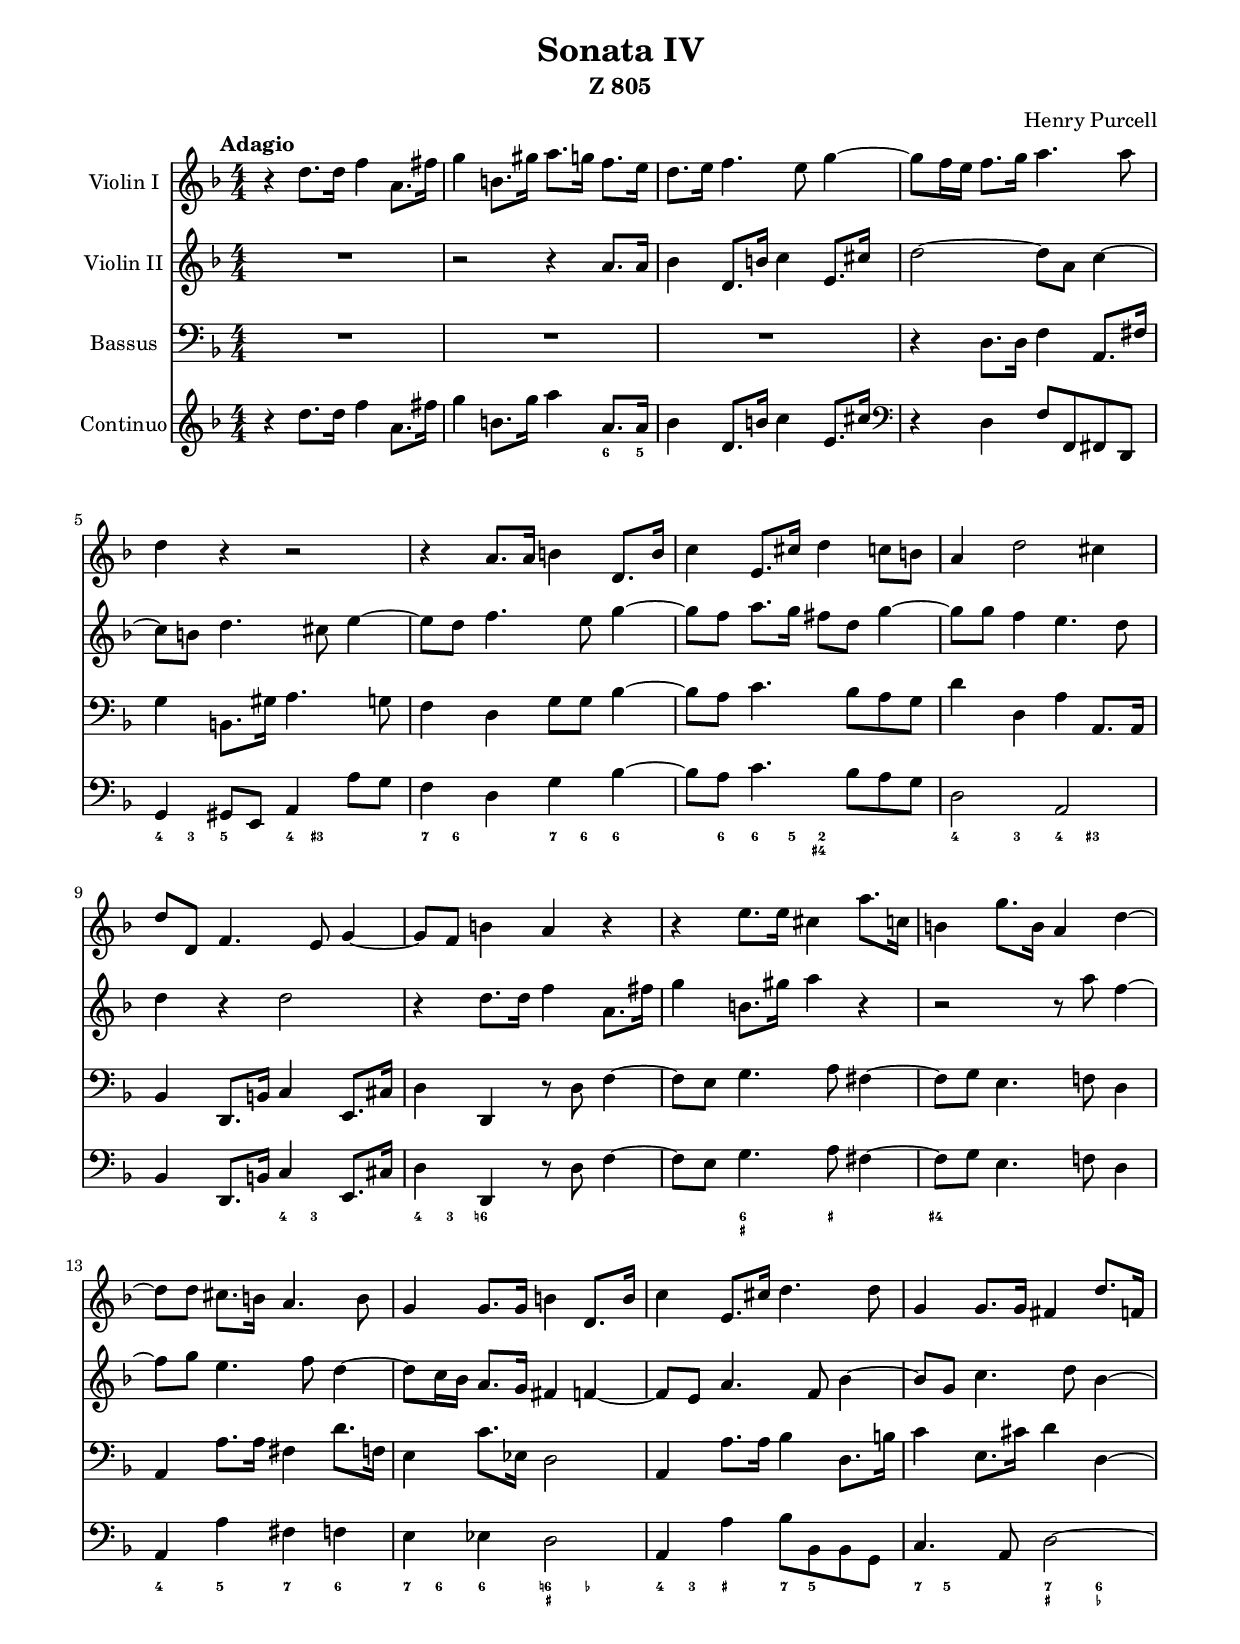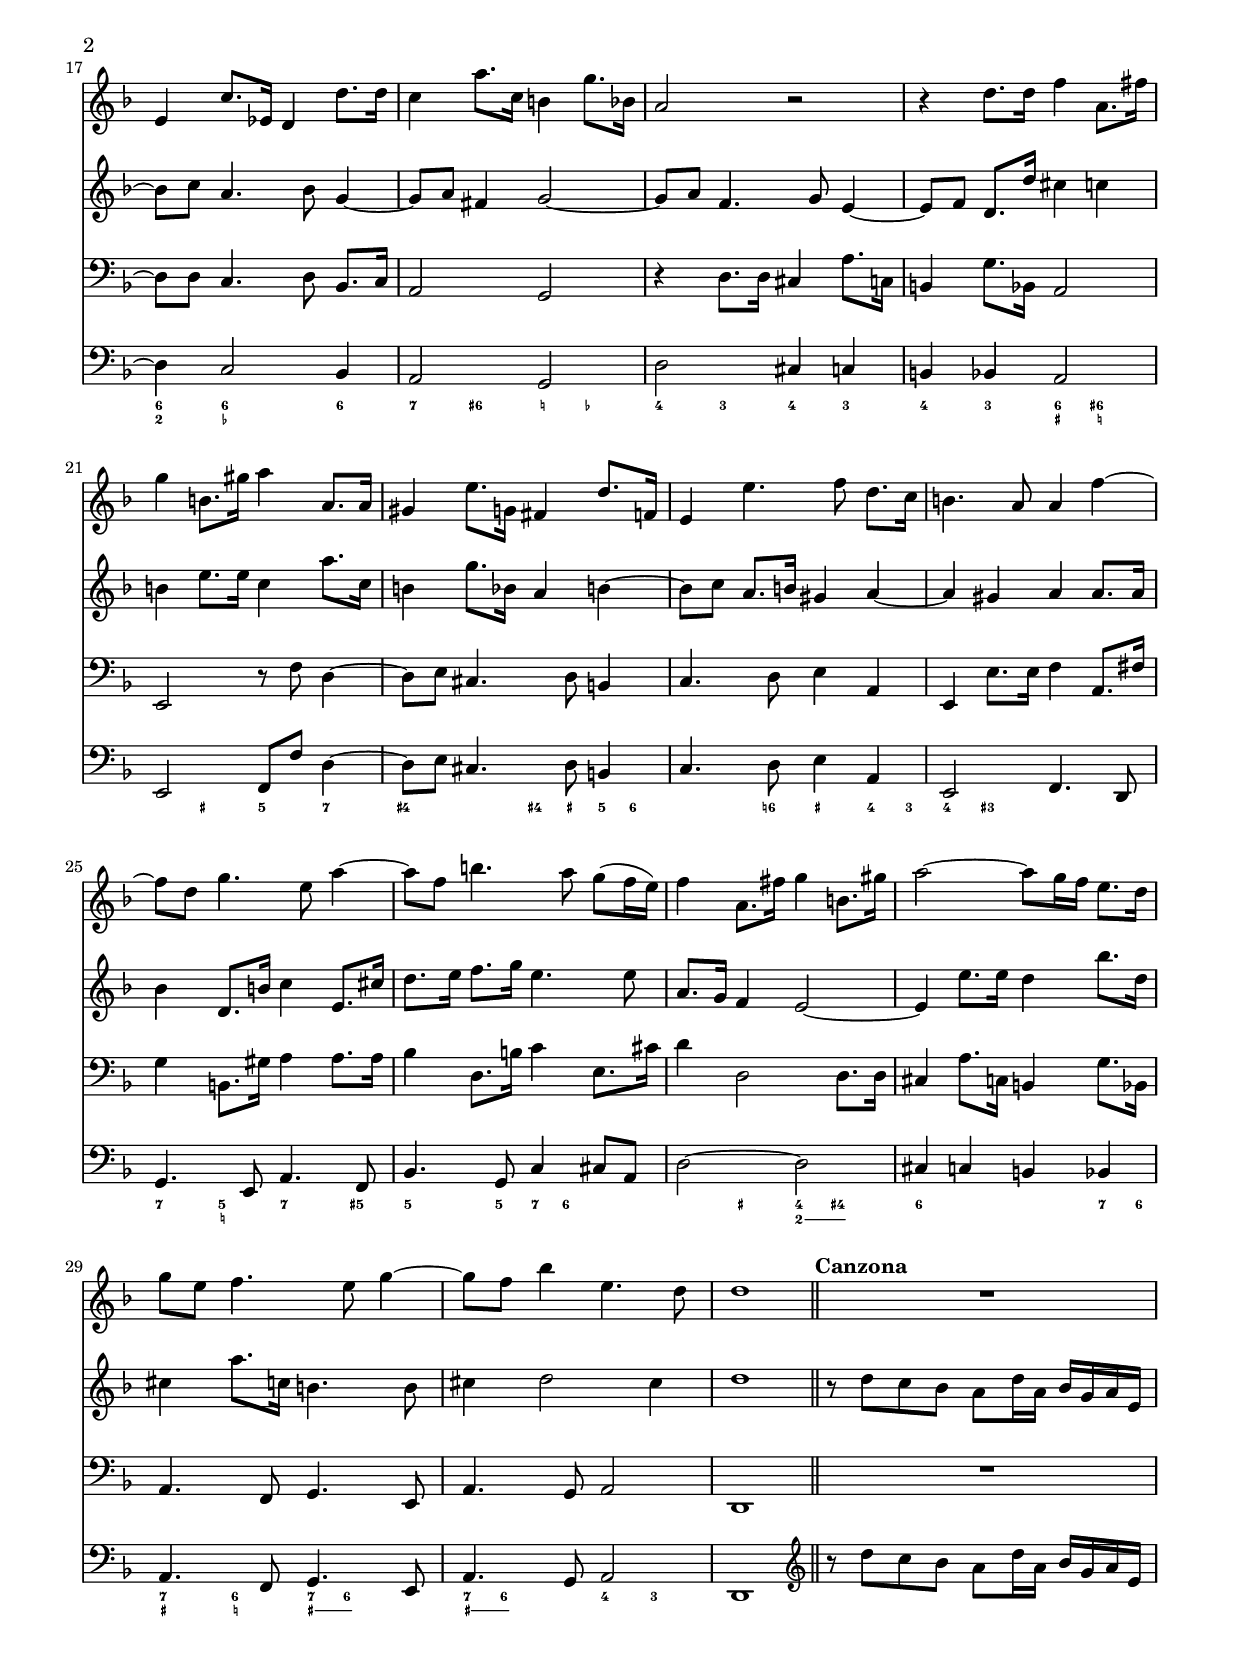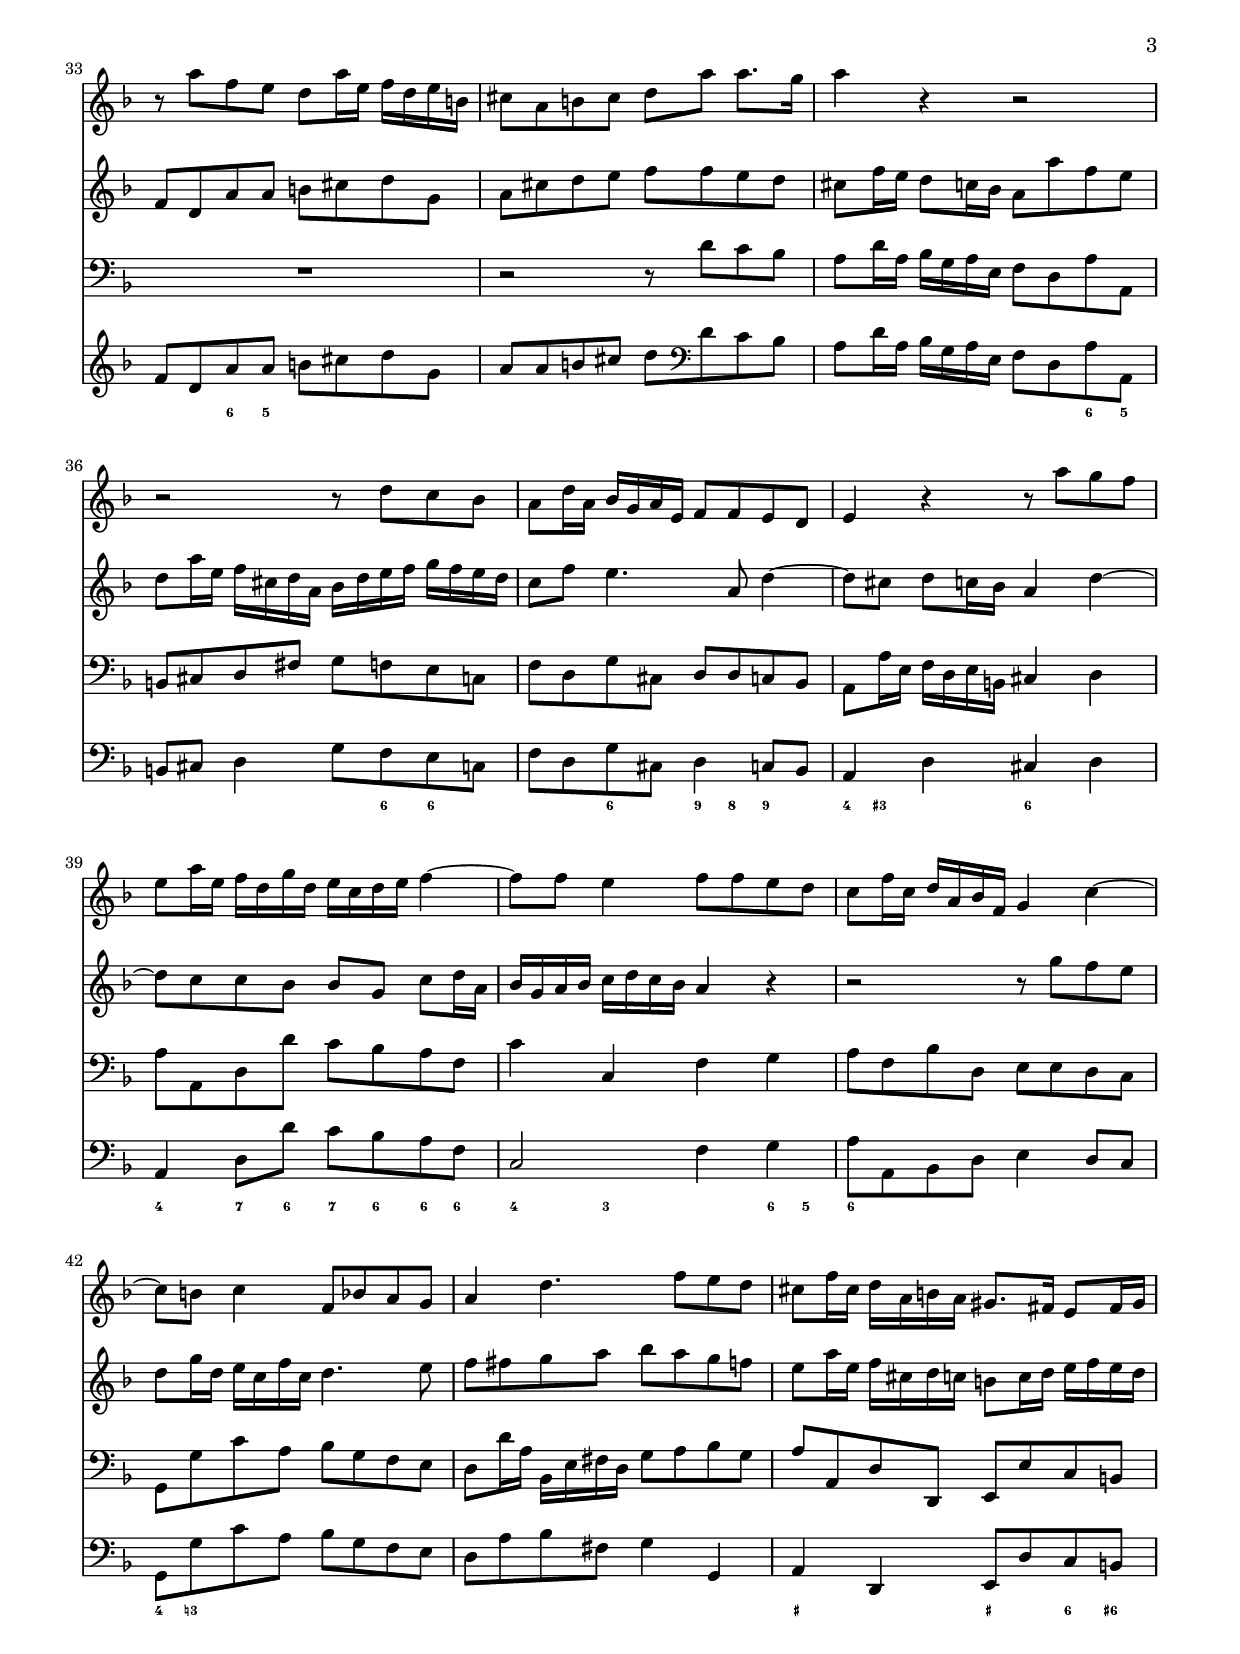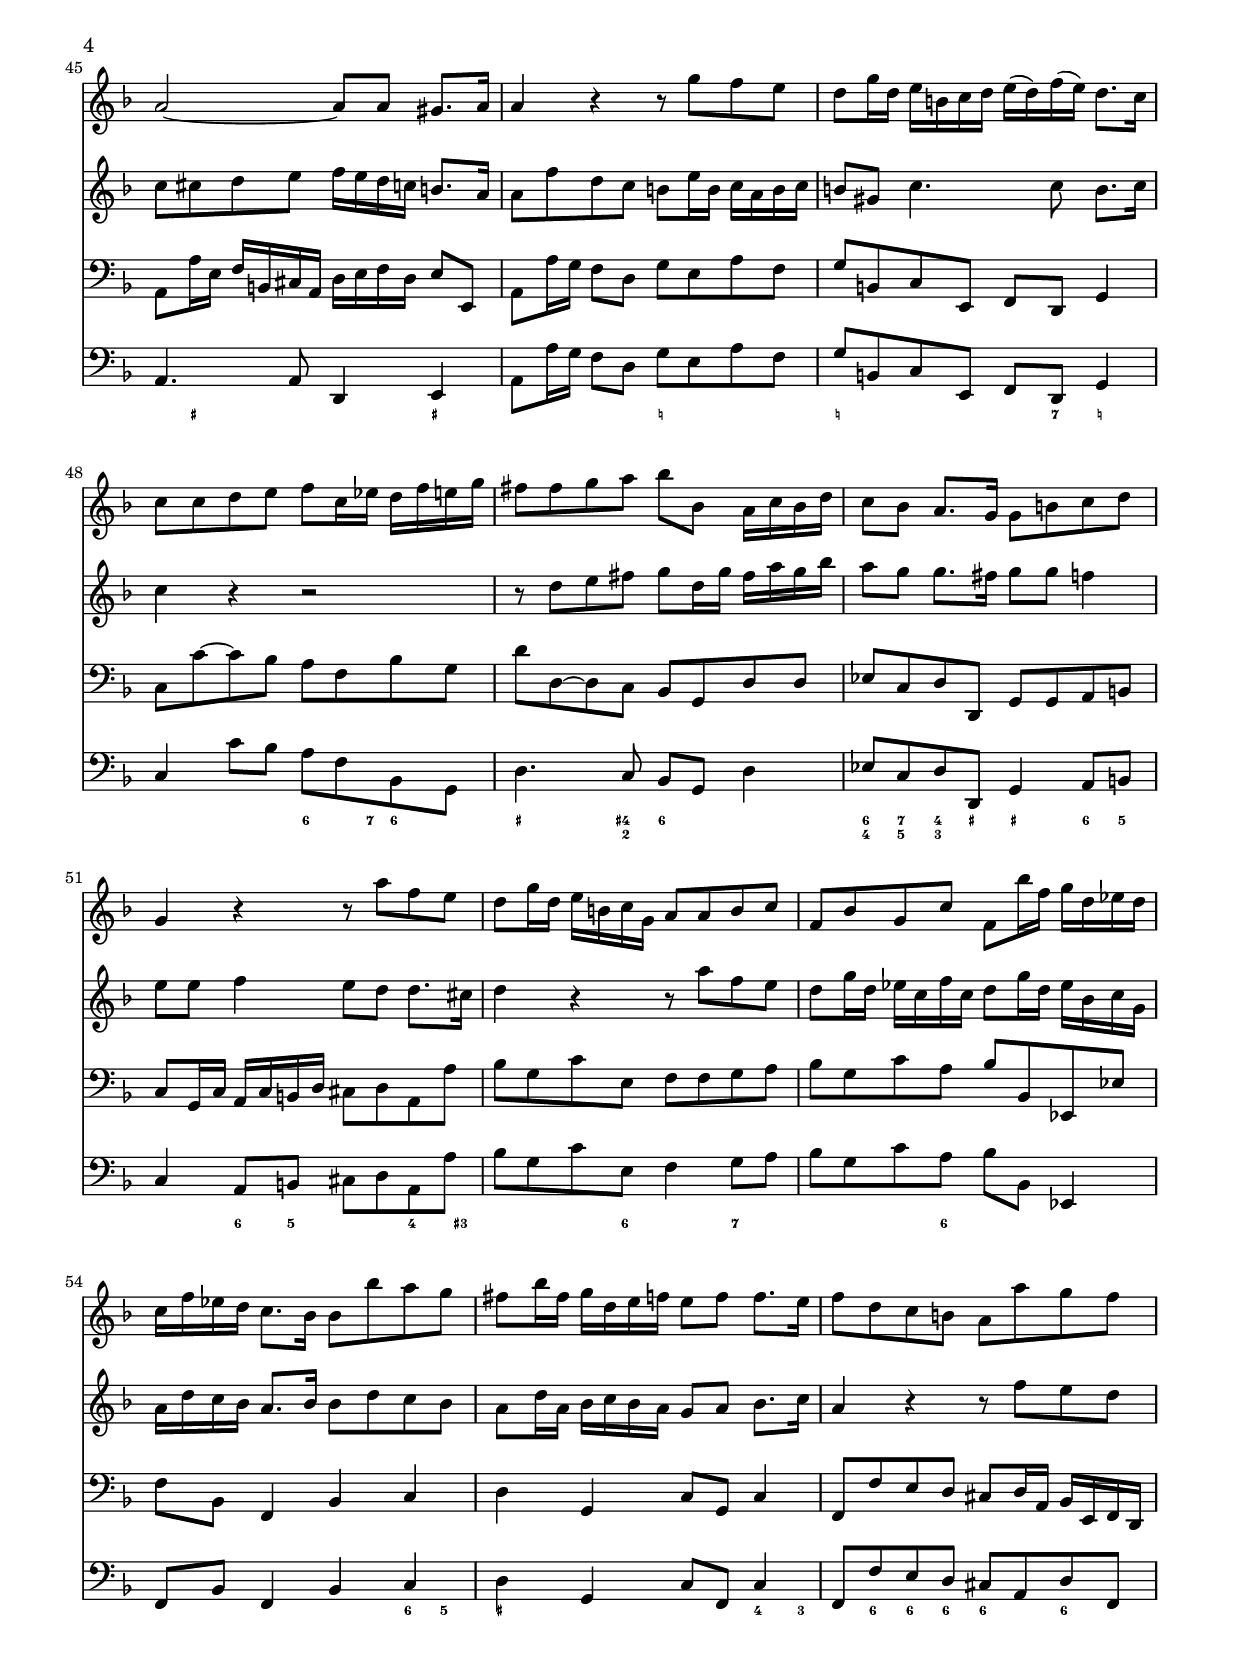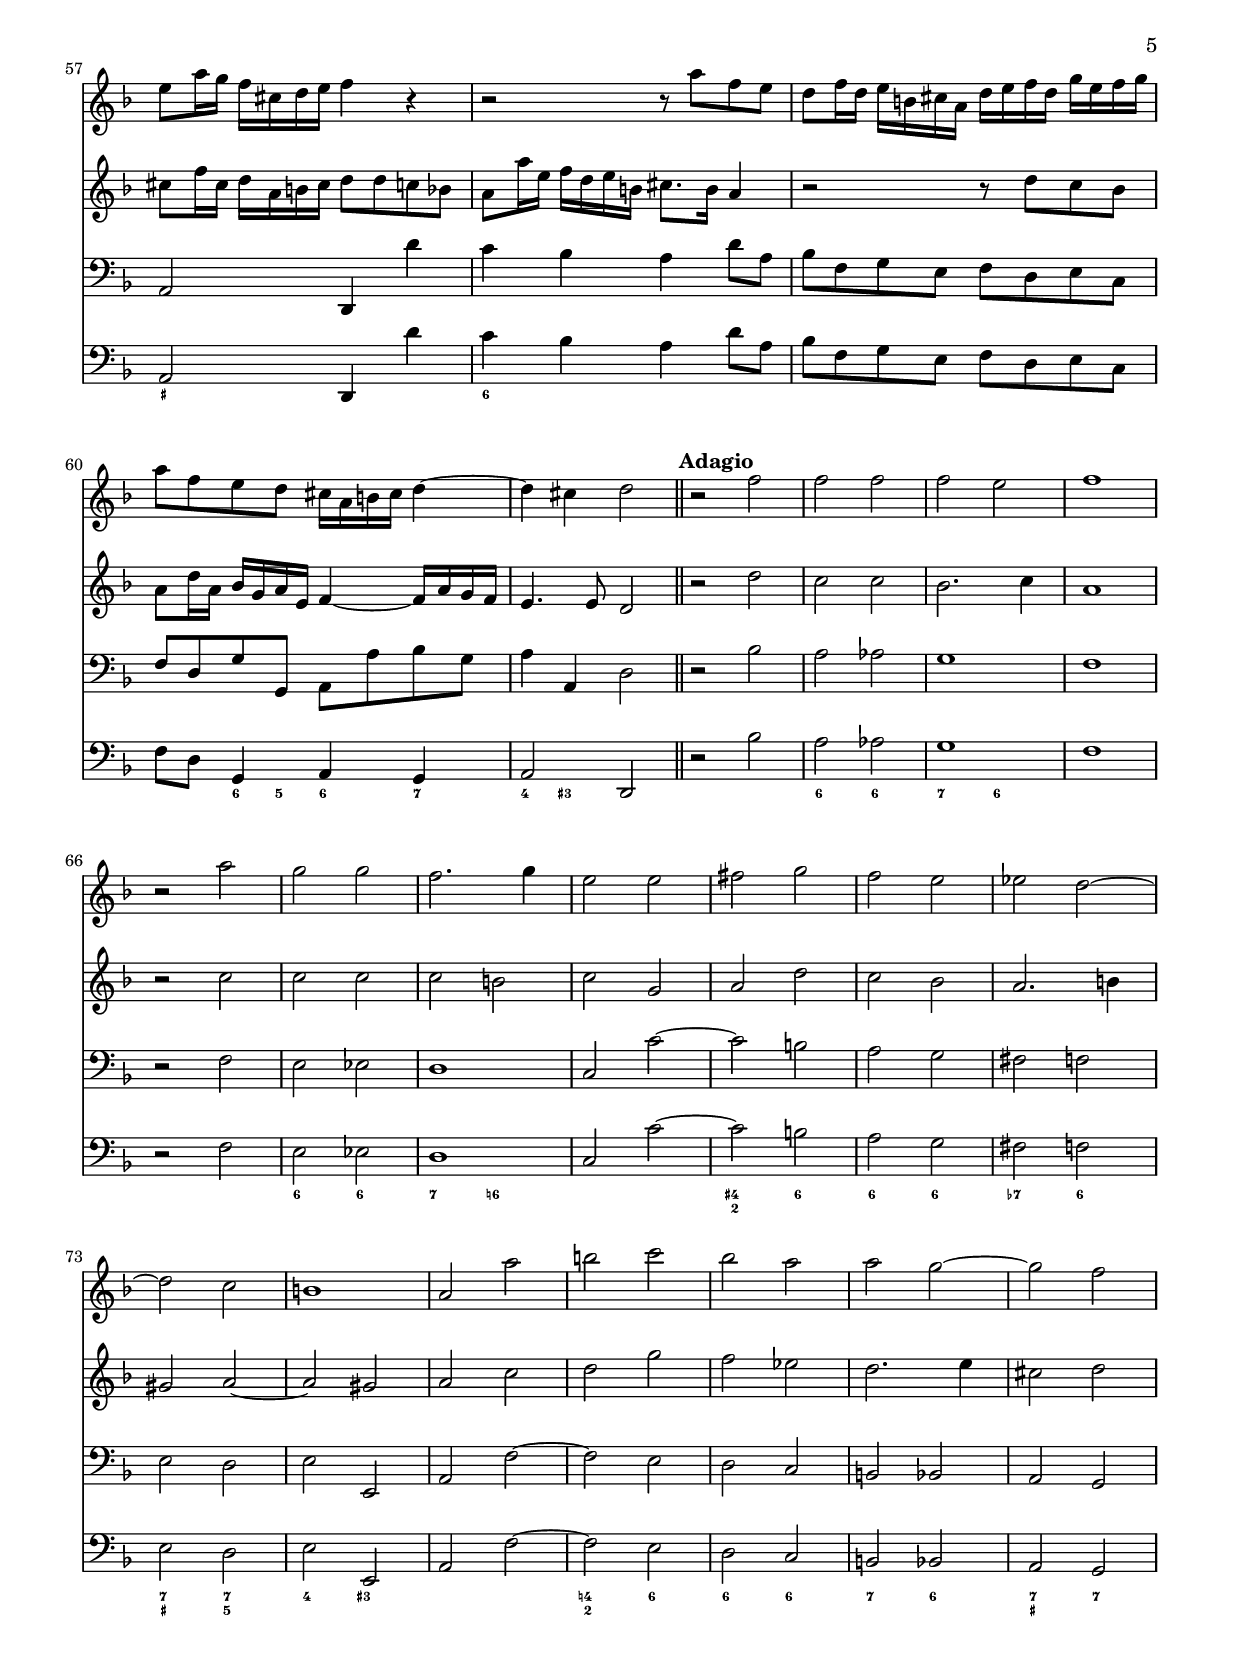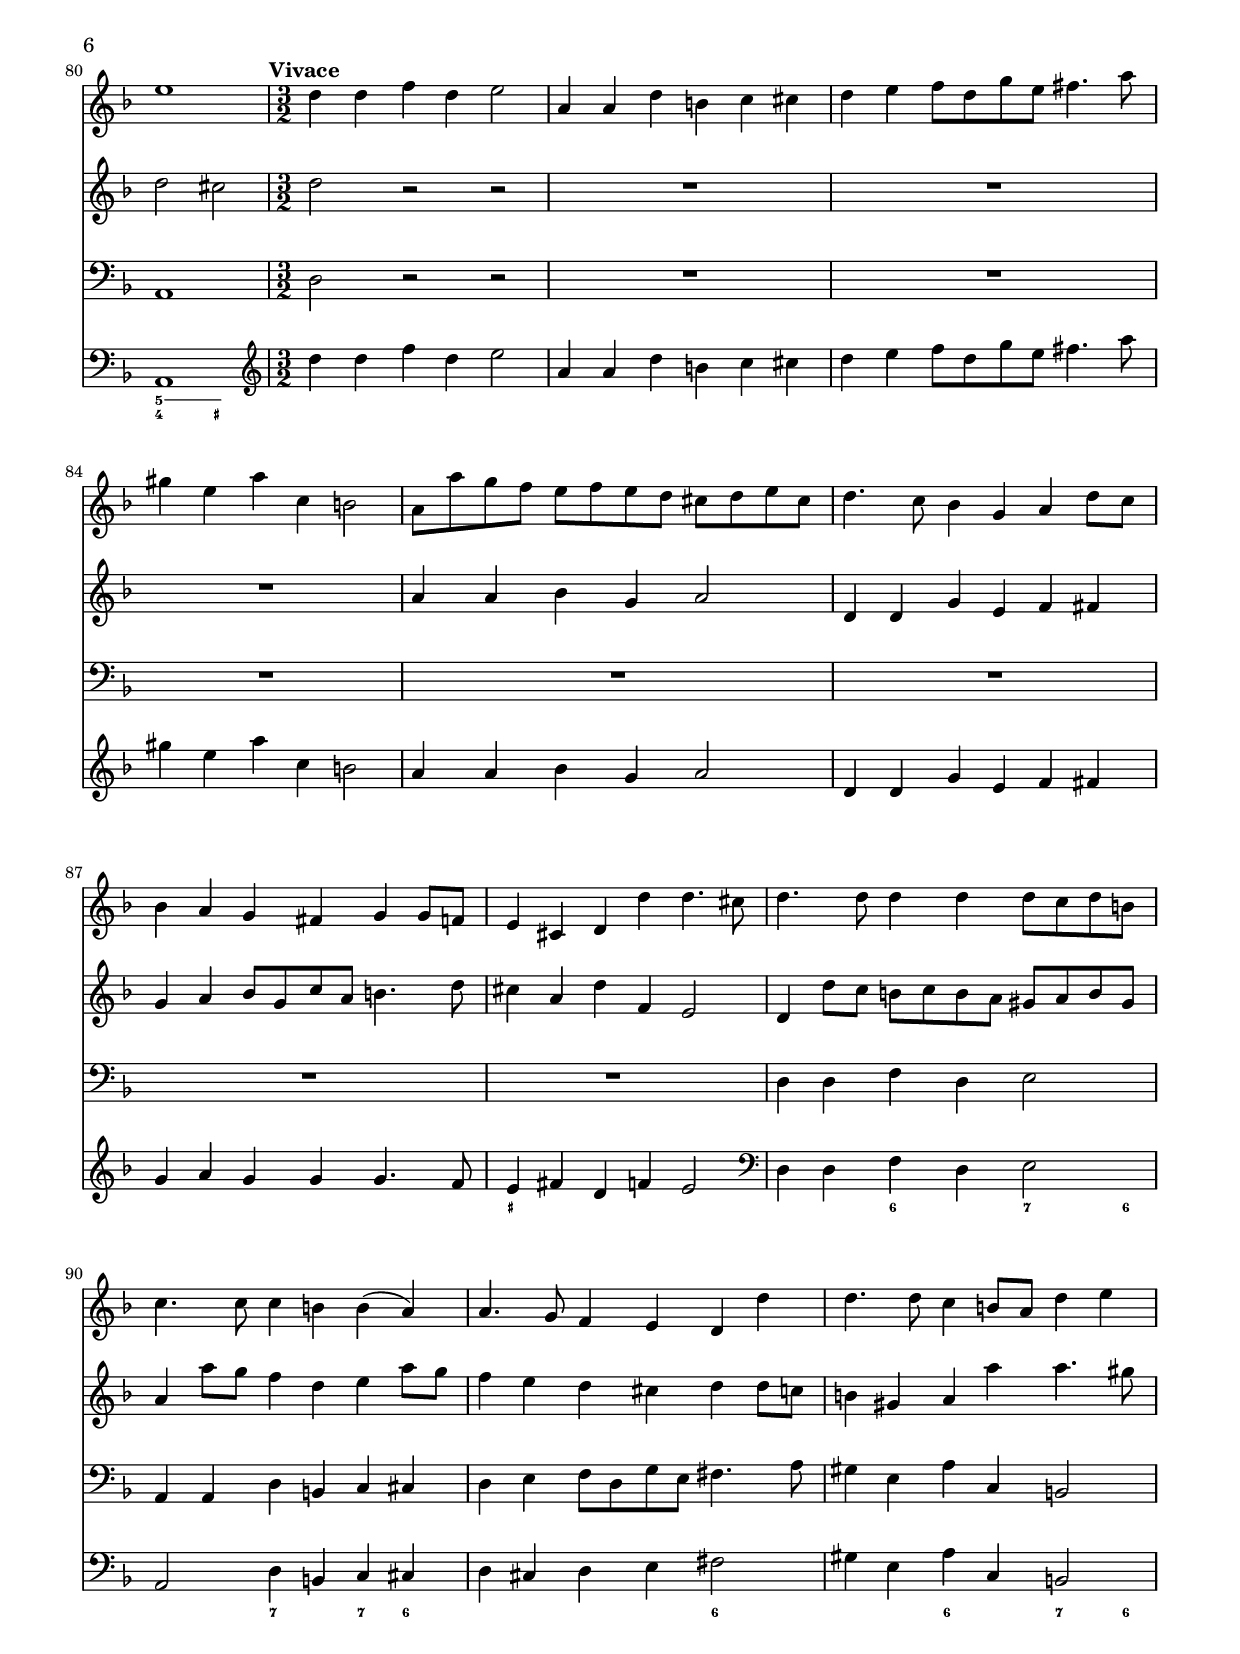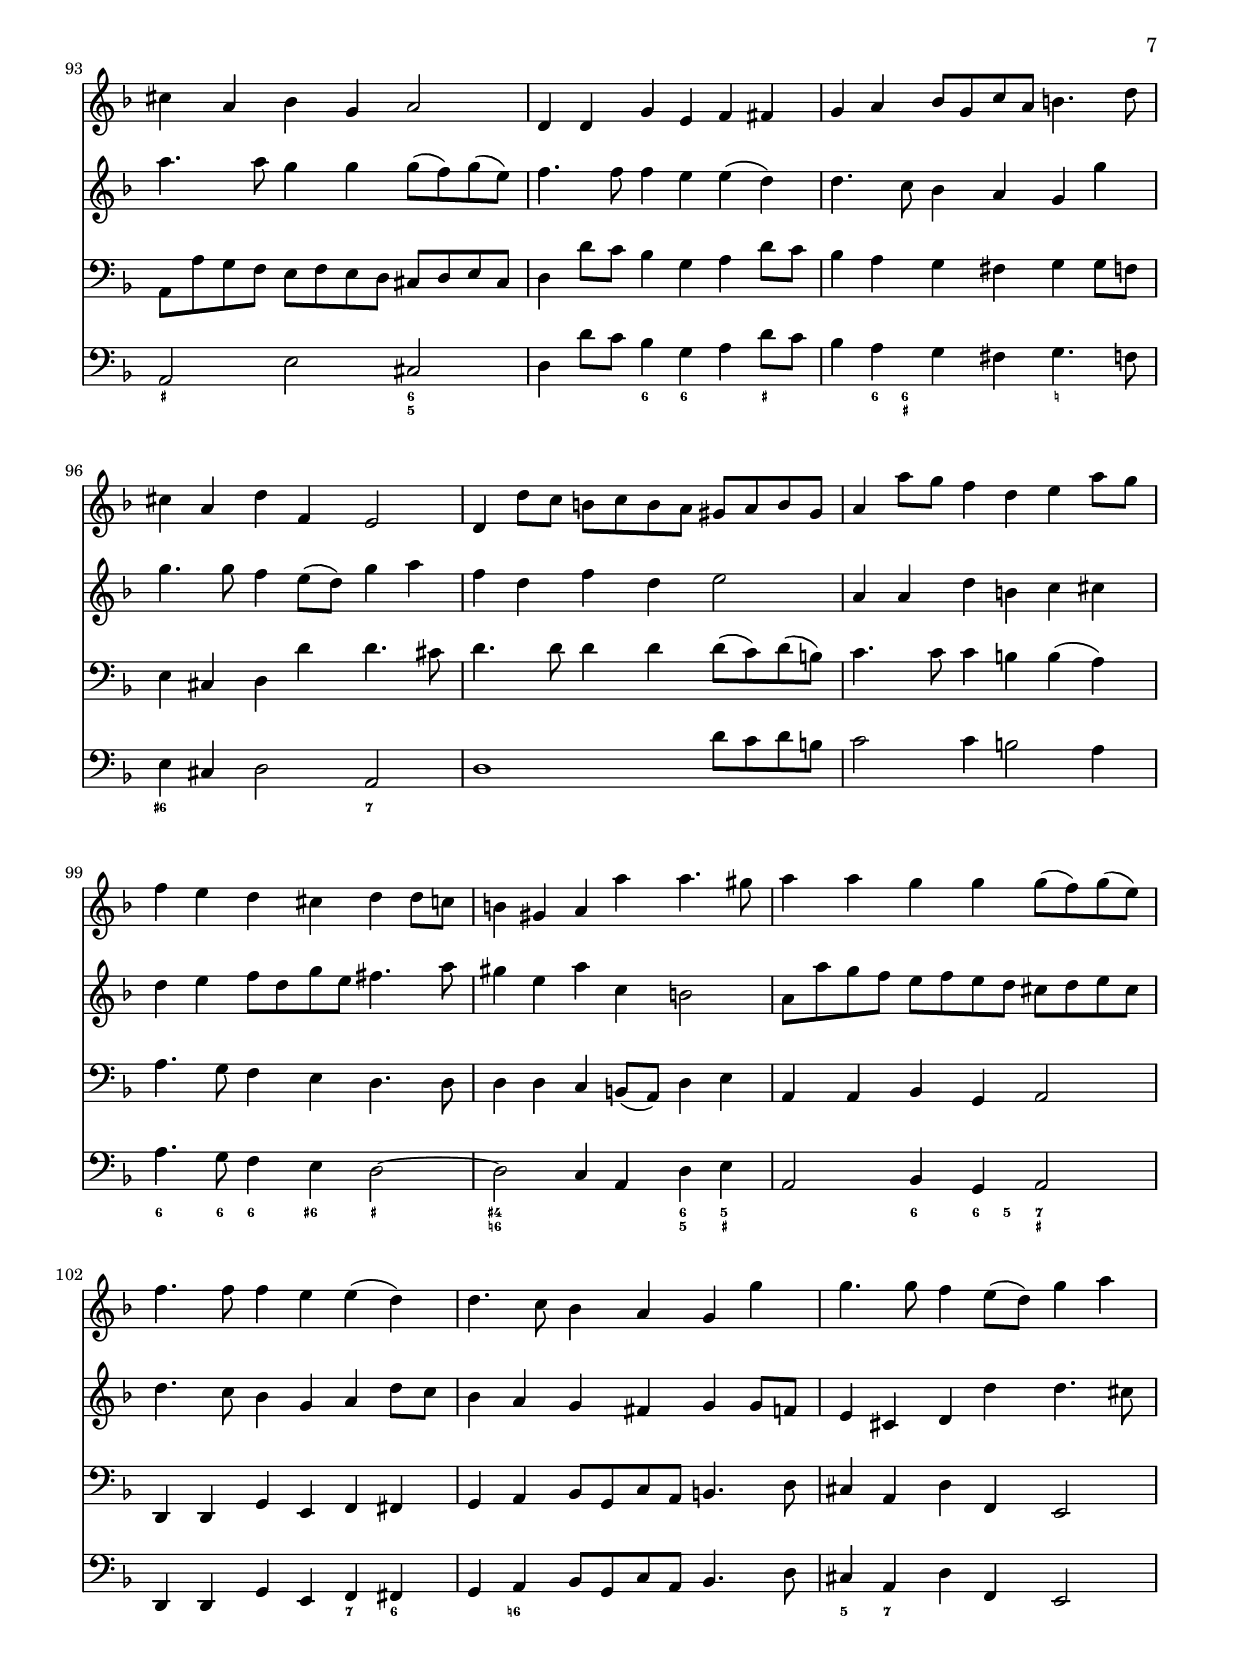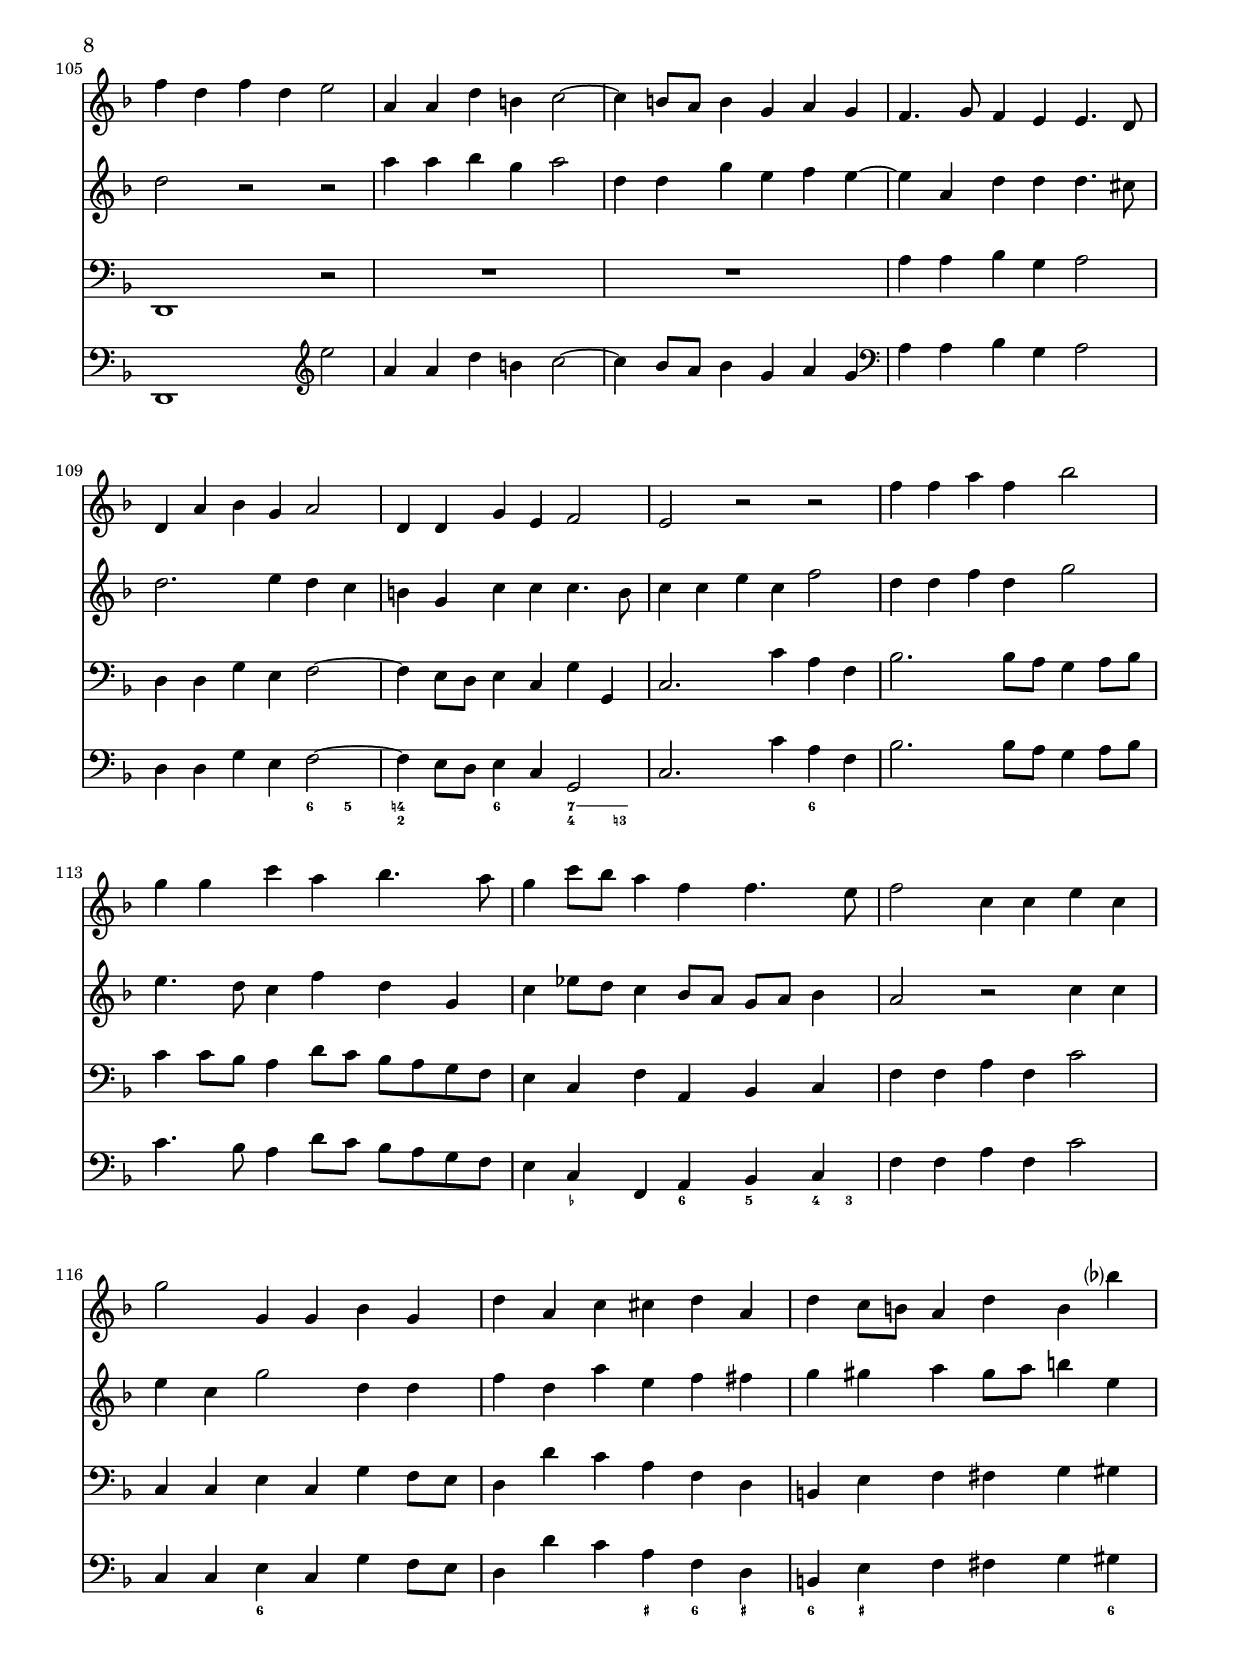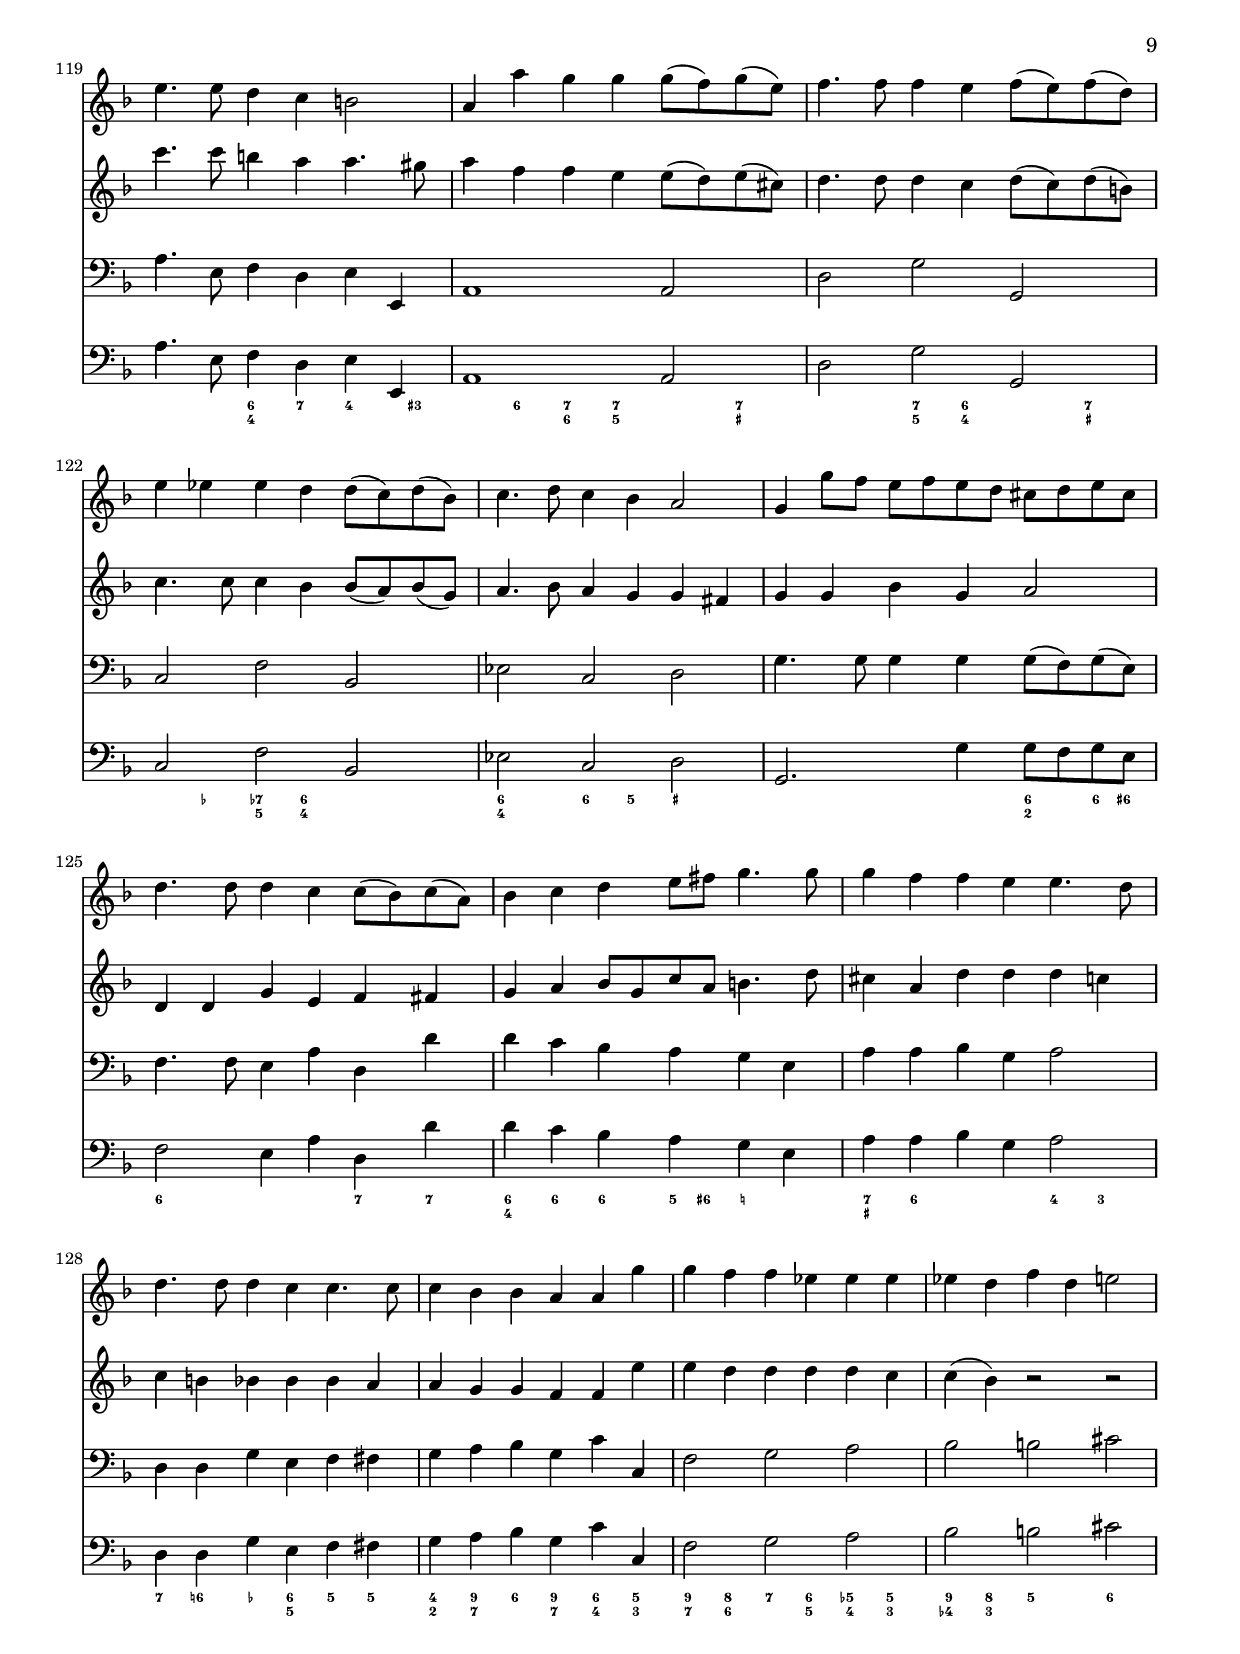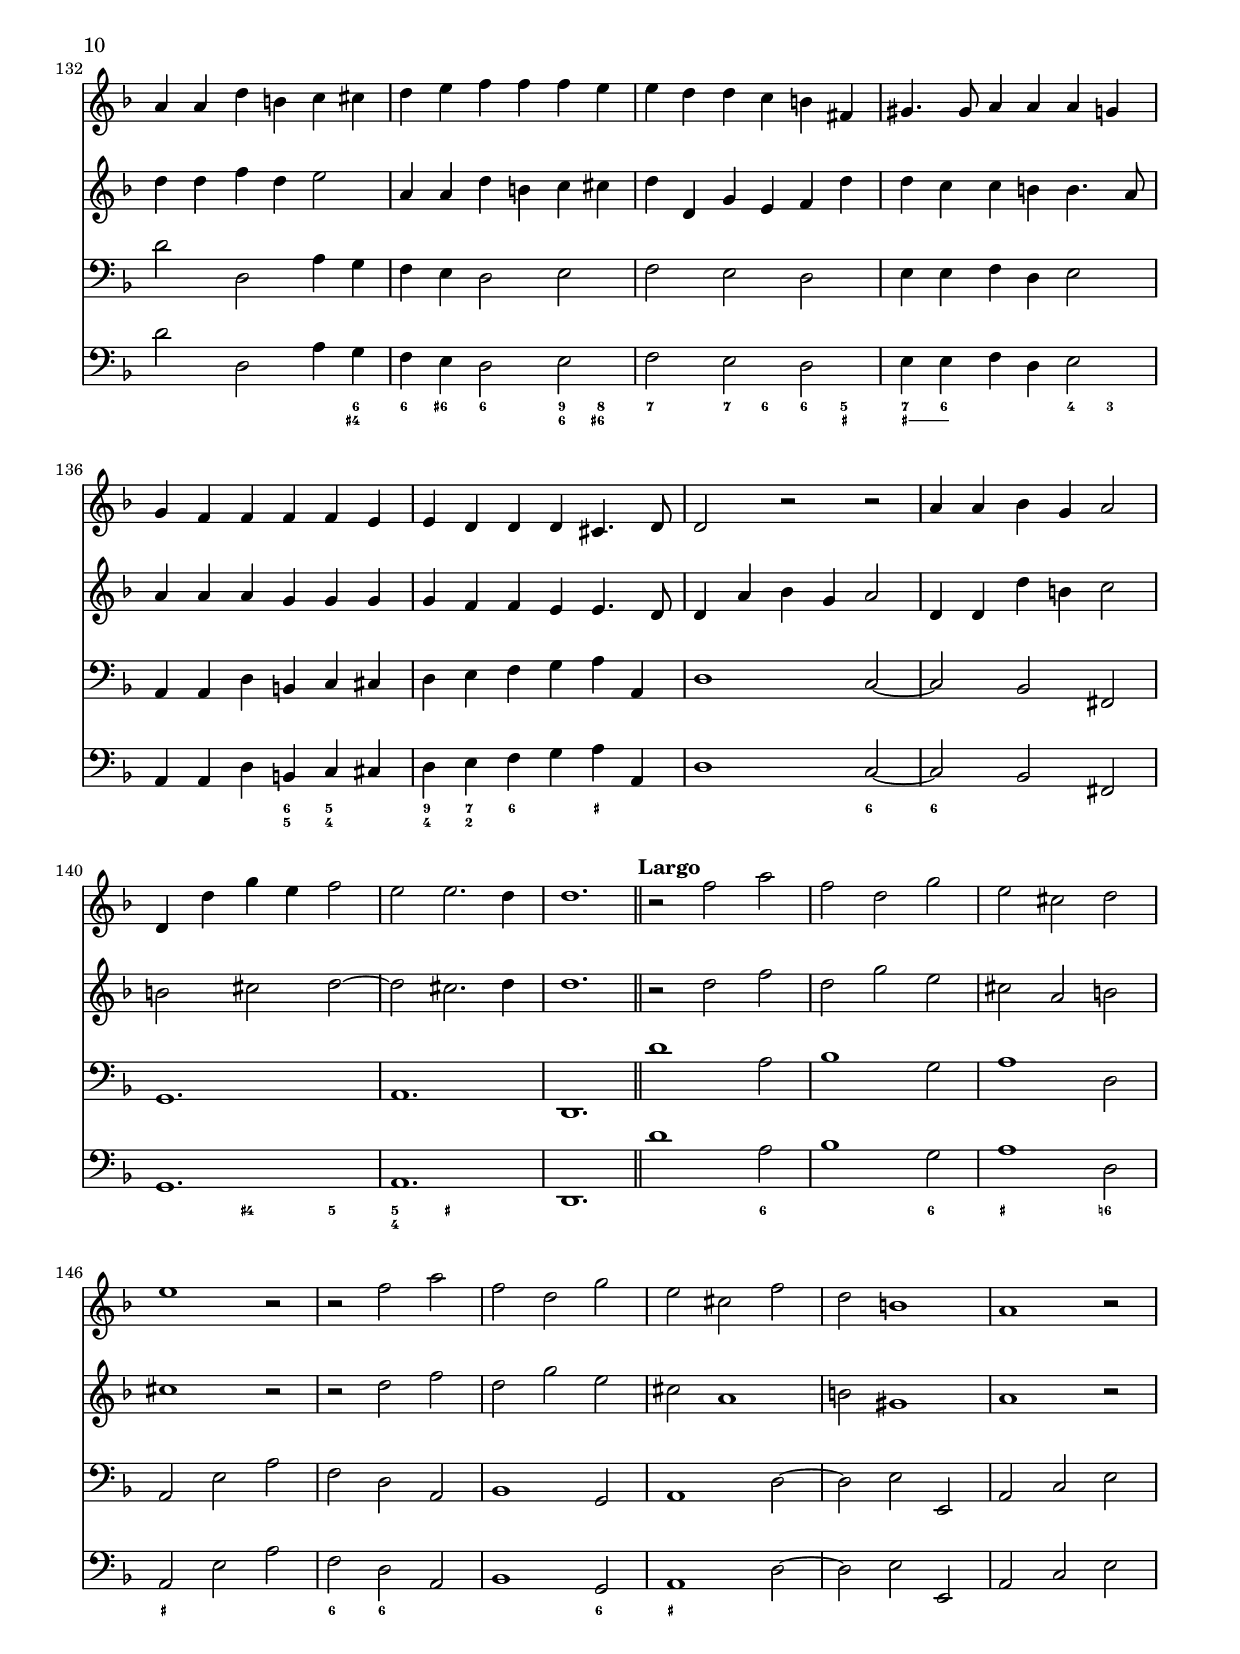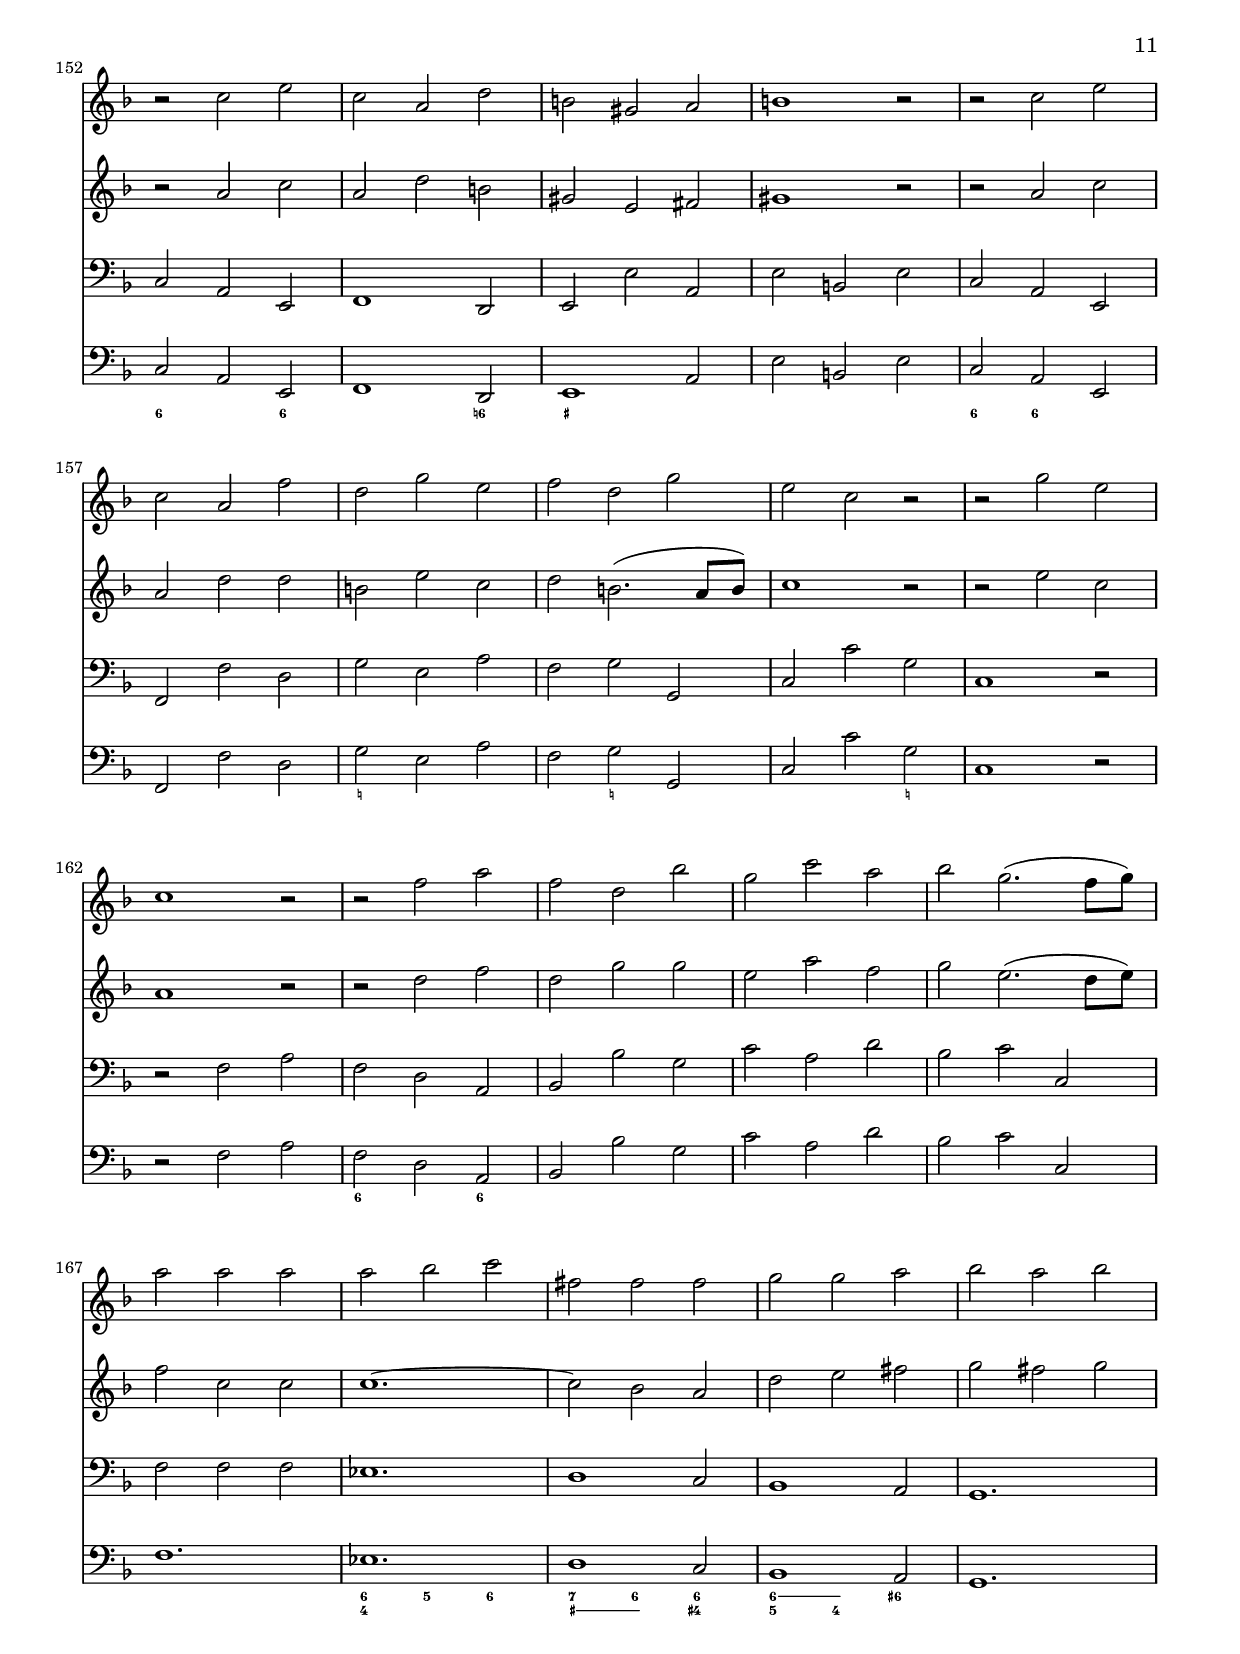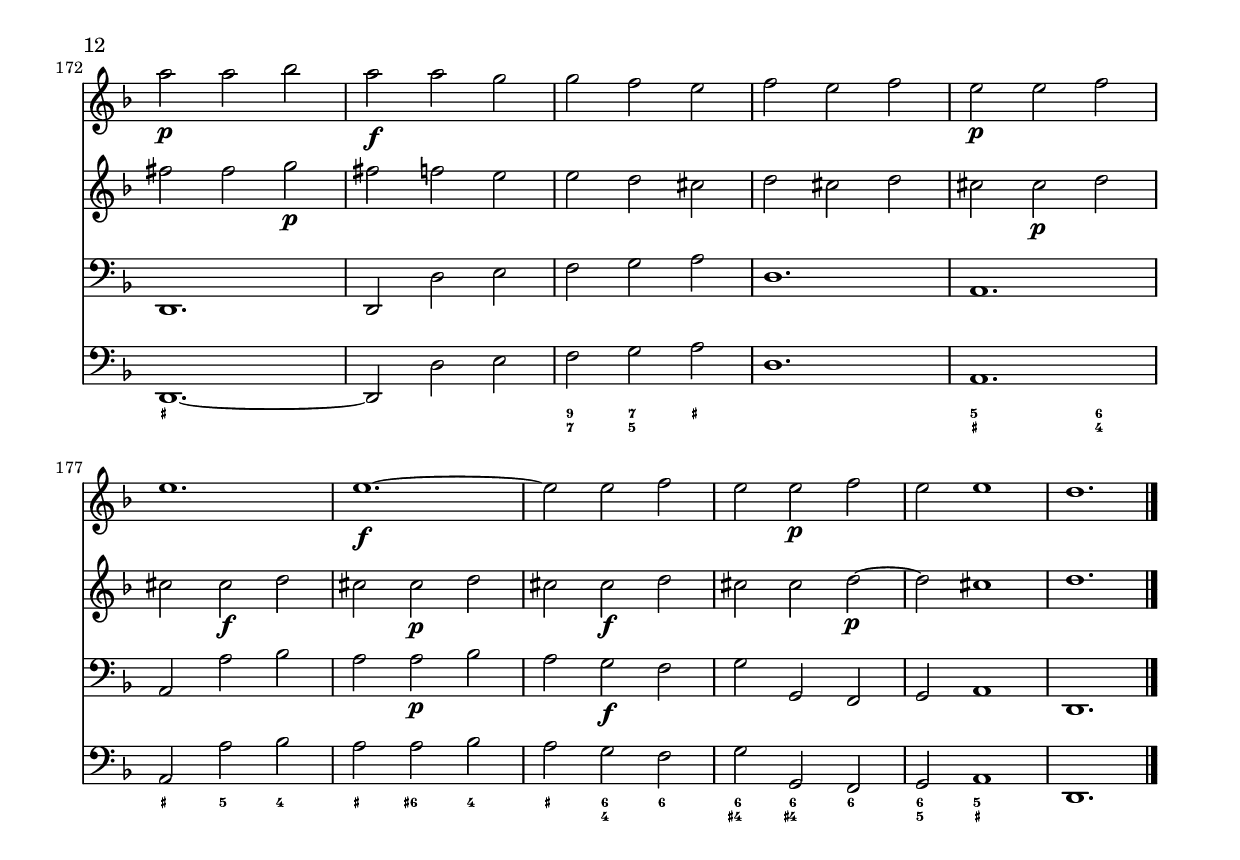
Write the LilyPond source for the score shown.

\version "2.18.2"

\include "config.ly"
adag = \markup { \bold Adagio }
aleg = \markup { \bold Allegro }
canz = \markup { \bold Canzona }
grav = \markup { \bold Grave }
larg = \markup { \bold Largo }
pres = \markup { \bold Presto }
viv  = \markup { \bold Vivace }

parp = \markup {
	\center-align \concat {
		\bold { \italic ( }
		\dynamic p
		\bold { \italic ) }
	}
}

parf = \markup {
	\center-align \concat {
		\bold { \italic ( }
		\dynamic f
		\bold { \italic ) }
	}
}

exton  = { \bassFigureExtendersOn }
extoff = { \bassFigureExtendersOff }


\header {
	title    = "Sonata IV"
	subtitle = "Z 805"
	composer = "Henry Purcell"
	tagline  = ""
}

vlone = \relative c'' {
	\clef treble \key d \minor \time 4/4
	\mark \adag
	r4 d8. d16 f4 a,8. fis'16
	g4 b,8. gis'16 a8. g16 f8. e16
	d8. e16 f4. e8 g4 ~
	g8 f16 e f8. g16 a4. a8                       % m 4
	d,4 r r2
	r4 a8. a16 b4 d,8. b'16
	c4 e,8. cis'16 d4 c8 b
	a4 d2 cis4                                    % m 8
	d8 d, f4. e8 g4 ~
	g8 f b4 a r
	r e'8. e16 cis4 a'8. c,16
	b4 g'8. b,16 a4 d ~                           % m 12
	d8 d cis8. b16 a4. b8
	g4 g8. g16 b4 d,8. b'16
	c4 e,8. cis'16 d4. d8
	g,4 g8. g16 fis4 d'8. f,16                    % m 16
	e4 c'8. es,16 d4 d'8. d16     % check es
	c4 a'8. c,16 b4 g'8. bes,16
	a2 r
	r4 d8. d16 f4 a,8. fis'16                     % m 20
	g4 b,8. gis'16 a4 a,8. a16
	gis4 e'8. g,16 fis4 d'8. f,16
	e4 e'4. f8 d8. c16
	b4. a8 a4 f' ~                                % m 24
	f8 d g4. e8 a4 ~
	a8 f b4. a8 g( f16 e)
	f4 a,8. fis'16 g4 b,8. gis'16
	a2 ~ a8 g16 f e8. d16                         % m 28
	g8 e f4. e8 g4 ~
	g8 f bes4 e,4. d8
	d1 \bar "||"

	% canzona
	\mark \canz
	R1                                            % m 32
	r8 a' f e d a'16 e f d e b
	cis8 a b cis d a' a8. g16
	a4 r r2
	r r8 d,8 c bes                                % m 36
	a d16 a bes g a e f8 f e d
	e4 r r8 a' g f
	e a16 e f d g d e c d e f4 ~
	f8 f e4 f8 f e d                              % m 40
	c f16 c d a bes f g4 c ~
	c8 b c4 f,8 bes a g
	a4 d4. f8 e d
	cis f16 cis d a b a gis8. fis16 e8 fis16 gis  % m 44
	a2 ~ a8 a gis8. a16
	a4 r r8 g' f e
	d g16 d e b c d e( d) f( e) d8. c16
	c8 c d e f c16 es d f e g                     % m 48
	fis8 fis g a bes bes, a16 c bes d
	c8 bes a8. g16 g8 b c d
	g,4 r r8 a' f e
	d g16 d e b c g a8 a b c                      % m 52
	f, bes g c f, bes'16 f g d es d
	c f es d c8. bes16 bes8 bes' a g
	fis8 bes16 fis g d e f e8 f f8. e16
	f8 d c b a a' g f                             % m 56
	e a16 g f cis d e f4 r
	r2 r8 a f e
	d f16 d e b cis a d e f d g e f g
	a8 f e d cis16 a b cis d4 ~                   % m 60
	d cis d2 \bar "||"

	% adagio
	\mark \adag
	r2 f2
	f f
	f e                                           % m 64
	f1
	r2 a
	g g
	f2. g4                                        % m 68
	e2 e
	fis g
	f e
	es d ~                                        % m 72
	d c
	b1
	a2 a'
	b c                                           % m 76
	bes a
	a g ~
	g f
	e1                                            % m 80

	% vivace
	\mark \viv
	\time 3/2 d4 d f d e2
	a,4 a d b c cis
	d e f8 d g e fis4. a8
	gis4 e a c, b2                                % m 84
	a8 a' g f e f e d cis d e cis
	d4. c8 bes4 g a d8 c
	bes4 a g fis g g8 f
	e4 cis d d' d4. cis8                          % m 88
	d4. d8 d4 d d8 c d b
	c4. c8 c4 b b( a)
	a4. g8 f4 e d d'
	d4. d8 c4 b8 a d4 e                           % m 92
	cis a bes g a2
	d,4 d g e f fis
	g a bes8 g c a b4. d8
	cis4 a d f, e2                                % m 96
	d4 d'8 c b c b a gis a b gis
	a4 a'8 g f4 d e a8 g
	f4 e d cis d d8 c
	b4 gis a a' a4. gis8                          % m 100
	a4 a g g g8( f) g( e)
	f4. f8 f4 e e( d)
	d4. c8 bes4 a g g'
	g4. g8 f4 e8( d) g4 a                         % m 104
	f4 d f d e2
	a,4 a d b c2 ~
	c4 b8 a b4 g a g
	f4. g8 f4 e e4. d8                            % m 108
	d4 a' bes g a2
	d,4 d g e f2
	e r r
	f'4 f a f bes2                                % m 112
	g4 g c a bes4. a8
	g4 c8 bes a4 f f4. e8
	f2 c4 c e c
	g'2 g,4 g bes g                               % m 116
	d' a c cis d a
	d c8 b a4 d b bes'?
	e,4. e8 d4 c b2
	a4 a' g g g8( f) g( e)                        % m 120
	f4. f8 f4 e f8( e) f( d)
	e4 es es d d8( c) d( bes)
	c4. d8 c4 bes a2
	g4 g'8 f e f e d cis d e cis                  % m 124
	d4. d8 d4 c c8( bes) c( a)
	bes4 c d e8 fis g4. g8
	g4 f f e e4. d8
	d4. d8 d4 c c4. c8                            % m 128
	c4 bes bes a a g'
	g f f es es es
	es d f d e2
	a,4 a d b c cis                               % m 132
	d e f f f e
	e d d c b fis
	gis4. gis8 a4 a a g
	g f f f f e                                   % m 136
	e d d d cis4. d8
	d2 r r
	a'4 a bes g a2
	d,4 d' g e f2                                 % m 140
	e e2. d4
	d1. \bar "||"

	% largo
	\mark \larg
	r2 f a
	f d g                                         % m 144
	e cis d
	e1 r2
	r f a
	f d g                                         % m 148
	e cis f
	d b1
	a r2
	r c e                                         % m 152
	c a d
	b gis a
	b1 r2
	r c e                                         % m 156
	c a f'
	d g e
	f d g
	e c r                                         % m 160
	r g' e
	c1 r2
	r f a
	f d bes'                                      % m 164
	g c a
	bes g2.( f8 g)
	a2 a a
	a bes c                                       % m 168
	fis, fis fis
	g g a
	bes a bes
	a\p a bes                                     % m 172
	a\f a g
	g f e
	f e f
	e\p e f                                       % m 176
	e1.
	e\f ~
	e2 e f
	e e\p f                                       % m 180
	e e1
	d1. \bar "|."
}

vltwo = \relative c'' {
	\clef treble \key d \minor \time 4/4
	R1
	r2 r4 a8. a16
	bes4 d,8. b'16 c4 e,8. cis'16
	d2 ~ d8 a c4 ~                        % m 4
	c8 b d4. cis8 e4 ~
	e8 d f4. e8 g4 ~
	g8 f a8. g16 fis8 d g4 ~
	g8 g f4 e4. d8                        % m 8
	d4 r d2
	r4 d8. d16 f4 a,8. fis'16
	g4 b,8. gis'16 a4 r
	r2 r8 a f4 ~                          % m 12
	f8 g e4. f8 d4 ~
	d8 c16 bes a8. g16 fis4 f ~
	f8 e a4. f8 bes4 ~
	bes8 g c4. d8 bes4 ~                  % m 16
	bes8 c a4. bes8 g4 ~
	g8 a fis4 g2 ~
	g8 a f4. g8 e4 ~
	e8 f d8. d'16 cis4 c                  % m 20
	b e8. e16 c4 a'8. c,16
	b4 g'8. bes,16 a4 b ~
	b8 c a8. b16 gis4 a ~
	a gis a a8. a16                       % m 24
	bes4 d,8. b'16 c4 e,8. cis'16
	d8. e16 f8. g16 e4. e8
	a,8. g16 f4 e2 ~
	e4 e'8. e16 d4 bes'8. d,16            % m 28
	cis4 a'8. c,16 b4. b8      % cis?
	cis4 d2 cis4
	d1 \bar "||"

	% canzona
	r8 d c bes a d16 a bes g a e          % m 32
	f8 d a' a b cis d g,
	a cis d e f f e d
	cis f16 e d8 c16 bes a8 a' f e
	d a'16 e f cis d a bes d e f g f e d  % m 36
	c8 f e4. a,8 d4 ~
	d8 cis d c16 bes a4 d ~
	d8 c c bes bes g c d16 a
	bes g a bes c d c bes a4 r            % m 40
	r2 r8 g' f e
	d g16 d e c f c d4. e8
	f fis g a bes a g f
	e a16 e f cis d c b8 c16 d e f e d    % m 44
	c8 cis d e f16 e d c b8. a16
	a8 f' d c b e16 b c a b c
	b8 gis c4. c8 b8. c16
	c4 r r2                               % m 48
	r8 d e fis g d16 g fis a g bes
	a8 g g8. fis16 g8 g f4
	e8 e f4 e8 d d8. cis16
	d4 r r8 a' f e                        % m 52
	d g16 d es c f c d8 g16 d es bes c g
	a d c bes a8. bes16 bes8 d c bes
	a d16 a bes c bes a g8 a bes8. c16
	a4 r r8 f' e d                        % m 56
	cis f16 cis d a b cis d8 d c bes
	a a'16 e f d e b cis8. b16 a4
	r2 r8 d c bes
	a d16 a bes g a e f4 ~ f16 a g f      % m 60
	e4. e8 d2 \bar "||"

	% adagio
	r2 d'
	c c
	bes2. c4                              % m 64
	a1
	r2 c
	c c
	c b                                   % m 68
	c g
	a d
	c bes
	a2. b4                                % m 72
	gis2 a ~
	a gis
	a c
	d g                                   % m 76
	f es
	d2. e4
	cis2 d
	d cis                                 % m 80

	% vivace
	\time 3/2 d2 r r
	R1.*3
	a4 a bes g a2
	d,4 d g e f fis
	g a bes8 g c a b4. d8
	cis4 a d f, e2                        % m 88
	d4 d'8 c b c b a gis a b gis
	a4 a'8 g f4 d e a8 g
	f4 e d cis d d8 c
	b4 gis a a' a4. gis8                  % m 92
	a4. a8 g4 g g8( f) g( e)
	f4. f8 f4 e e( d)
	d4. c8 bes4 a g g'
	g4. g8 f4 e8( d) g4 a                 % m 96
	f d f d e2
	a,4 a d b c cis
	d e f8 d g e fis4. a8
	gis4 e a c, b2                        % m 100
	a8 a' g f e f e d cis d e cis
	d4. c8 bes4 g a d8 c
	bes4 a g fis g g8 f
	e4 cis d d' d4. cis8                  % m 104
	d2 r r
	a'4 a bes g a2
	d,4 d g e f e ~
	e a, d d d4. cis8                     % m 108
	d2. e4 d c
	b g c c c4. b8
	c4 c e c f2
	d4 d f d g2                           % m 112
	e4. d8 c4 f d g,
	c es8 d c4 bes8 a g a bes4
	a2 r c4 c
	e c g'2 d4 d                          % m 116
	f d a' e f fis
	g gis a gis8 a b4 e,
	c'4. c8 b4 a a4. gis8
	a4 f f e e8( d) e( cis)               % m 120
	d4. d8 d4 c d8( c) d( b)
	c4. c8 c4 bes bes8( a) bes( g)
	a4. bes8 a4 g g fis
	g g bes g a2                          % m 124
	d,4 d g e f fis
	g a bes8 g c a b4. d8
	cis4 a d d d c
	c b bes bes bes a                     % m 128
	a g g f f e'
	e d d d d c
	c( bes) r2 r
	d4 d f d e2                           % m 132
	a,4 a d b c cis
	d d, g e f d'
	d c c b b4. a8
	a4 a a g g g                          % m 136
	g f f e e4. d8
	d4 a' bes g a2
	d,4 d d' b c2
	b cis d ~                             % m 140
	d cis2. d4
	d1. \bar "||"

	% largo
	r2 d f
	d g e                                 % m 144
	cis a b
	cis1 r2
	r d f
	d g e                                 % m 148
	cis a1
	b2 gis1
	a r2
	r a c                                 % m 152
	a d b
	gis e fis
	gis1 r2
	r a c                                 % m 156
	a d d
	b e c
	d b2.( a8 b)
	c1 r2                                 % m 160
	r e c
	a1 r2
	r d f
	d g g                                 % m 164
	e a f
	g e2.( d8 e)
	f2 c c
	c1. ~                                 % m 168
	c2 bes a
	d e fis
	g fis g
	fis fis g\p                           % m 172
	fis f e
	e d cis
	d cis d
	cis cis\p d                           % m 176
	cis cis\f d
	cis cis\p d
	cis cis\f d
	cis cis d\p ~                         % m 180
	d cis1
	d1. \bar "|."
}

bass = \relative c {
	\clef bass \key d \minor \time 4/4
	R1*3
	r4 d8. d16 f4 a,8. fis'16          % m 4
	g4 b,8. gis'16 a4. g8
	f4 d g8 g bes4 ~
	bes8 a c4. bes8 a g
	d'4 d, a' a,8. a16                 % m 8
	bes4 d,8. b'16 c4 e,8. cis'16
	d4 d, r8 d' f4 ~
	f8 e g4. a8 fis4 ~
	fis8 g e4. f8 d4                   % m 12
	a4 a'8. a16 fis4 d'8. f,16
	e4 c'8. es,16 d2
	a4 a'8. a16 bes4 d,8. b'16
	c4 e,8. cis'16 d4 d, ~             % m 16
	d8 d c4. d8 bes8. c16
	a2 g
	r4 d'8. d16 cis4 a'8. c,16
	b4 g'8. bes,16 a2                  % m 20
	e r8 f' d4 ~
	d8 e cis4. d8 b4
	c4. d8 e4 a,
	e e'8. e16 f4 a,8. fis'16          % m 24
	g4 b,8. gis'16 a4 a8. a16
	bes4 d,8. b'16 c4 e,8. cis'16
	d4 d,2 d8. d16
	cis4 a'8. c,16 b4 g'8. bes,16      % m 28
	a4. f8 g4. e8
	a4. g8 a2
	d,1 \bar "||"

	% canzona
	R1*2
	r2 r8 d''8 c bes
	a d16 a bes g a e f8 d a' a,
	b cis d fis g f e c                % m 36
	f d g cis, d d c bes
	a a'16 e f d e b cis4 d
	a'8 a, d d' c bes a f
	c'4 c, f g                         % m 40
	a8 f bes d, e e d c
	g g' c a bes g f e
	d d'16 a bes, e fis d g8 a bes g
	a a, d d, e e' c b                 % m 44
	a a'16 e f b, cis a d e f d e8 e,
	a a'16 g f8 d g e a f
	g b, c e, f d g4
	c8 c' ~ c bes a f bes g            % m 48
	d' d, ~ d c bes g d' d
	es c d d, g g a b
	c g16 c a c b d cis8 d a a'
	bes g c e, f f g a                 % m 52
	bes g c a bes bes, es, es'
	f bes, f4 bes c
	d g, c8 g c4
	f,8 f' e d cis d16 a bes e, f d    % m 56
	a'2 d,4 d''
	c bes a d8 a
	bes f g e f d e c
	f d g g, a a' bes g                % m 60
	a4 a, d2 \bar "||"

	% adagio
	r2 bes'
	a aes
	g1                                 % m 64
	f
	r2 f
	e es
	d1                                 % m 68
	c2 c' ~
	c b
	a g
	fis f                              % m 72
	e d
	e e,
	a f' ~
	f e                                % m 76
	d c
	b bes
	a g
	a1                                 % m 80

	% vivace
	\time 3/2 d2 r r
	R1.*7
	d4 d f d e2
	a,4 a d b c cis
	d e f8 d g e fis4. a8
	gis4 e a c, b2                     % m 92
	a8 a' g f e f e d cis d e cis
	d4 d'8 c bes4 g a d8 c
	bes4 a g fis g g8 f
	e4 cis d d' d4. cis8               % m 96
	d4. d8 d4 d d8( c) d( b)
	c4. c8 c4 b b( a)
	a4. g8 f4 e d4. d8
	d4 d c b8( a) d4 e                 % m 100
	a, a bes g a2
	d,4 d g e f fis
	g a bes8 g c a b4. d8
	cis4 a d f, e2                     % m 104
	d1 r2
	R1.*2
	a''4 a bes g a2                    % m 108
	d,4 d g e f2 ~
	f4 e8 d e4 c g' g,
	c2. c'4 a f
	bes2. bes8 a g4 a8 bes             % m 112
	c4 c8 bes a4 d8 c bes a g f
	e4 c f a, bes c
	f f a f c'2
	c,4 c e c g' f8 e                  % m 116
	d4 d' c a f d
	b e f fis g gis
	a4. e8 f4 d e e,
	a1 a2                              % m 120
	d g g,
	c f bes,
	es c d
	g4. g8 g4 g g8( f) g( e)           % m 124
	f4. f8 e4 a d, d'
	d c bes a g e
	a a bes g a2
	d,4 d g e f fis                    % m 128
	g a bes g c c,
	f2 g a
	bes b cis
	d d, a'4 g                         % m 132
	f e d2 e
	f e d
	e4 e f d e2
	a,4 a d b c cis                    % m 136
	d e f g a a,
	d1 c2 ~
	c bes fis
	g1.                                % m 140
	a
	d, \bar "||"

	d''1 a2
	bes1 g2                            % m 144
	a1 d,2
	a e' a
	f d a
	bes1 g2                            % m 148
	a1 d2 ~
	d e e,
	a c e
	c a e                              % m 152
	f1 d2
	e e' a,
	e' b e
	c a e                              % m 156
	f f' d
	g e a
	f g g,
	c c' g                             % m 160
	c,1 r2
	r f a
	f d a
	bes bes' g                         % m 164
	c a d
	bes c c,
	f f f
	es1.                               % m 168
	d1 c2
	bes1 a2
	g1.
	d                                  % m 172
	d2 d' e
	f g a
	d,1.
	a                                  % m 176
	a2 a' bes
	a a\p bes
	a g\f f
	g g, f                             % m 180
	g a1
	d,1. \bar "|."
}

cont = \relative c'' {
	\clef treble \key d \minor \time 4/4
	r4 d8. d16 f4 a,8. fis'16
	g4 b,8. g'16 a4 a,8. a16
	bes4 d,8. b'16 c4 e,8. cis'16
	\clef bass r4 d,, f8 f, fis d                 % m 4
	g4 gis8 e a4 a'8 g
	f4 d g bes ~
	bes8 a c4. bes8 a g
	d2 a                                          % m 8
	bes4 d,8. b'16 c4 e,8. cis'16
	d4 d, r8 d' f4 ~
	f8 e g4. a8 fis4 ~
	fis8 g e4. f8 d4                              % m 12
	a a' fis f
	e es d2
	a4 a' bes8 bes, bes g
	c4. a8 d2 ~                                   % m 16
	d4 c2 bes4
	a2 g
	d' cis4 c
	b bes a2                                      % m 20
	e f8 f' d4 ~
	d8 e cis4. d8 b4
	c4. d8 e4 a,
	e2 f4. d8                                     % m 24
	g4. e8 a4. f8
	bes4. g8 c4 cis8 a
	d2 ~ d
	cis4 c b bes                                  % m 28
	a4. f8 g4. e8
	a4. g8 a2
	d,1 \bar "||"

	% canzona
	\clef treble r8 d''' c bes a d16 a bes g a e  % m 32
	f8 d a' a b cis d g,
	a a b cis d \clef bass d, c bes
	a d16 a bes g a e f8 d a' a,
	b cis d4 g8 f e c                             % m 36
	f d g cis, d4 c8 bes
	a4 d cis d
	a d8 d' c bes a f
	c2 f4 g                                       % m 40
	a8 a, bes d e4 d8 c
	g g' c a bes g f e
	d a' bes fis g4 g,
	a d, e8 d' c b                                % m 44
	a4. a8 d,4 e
	a8 a'16 g f8 d g e a f
	g b, c e, f d g4
	c c'8 bes a f bes, g                          % m 48
	d'4. c8 bes g d'4
	es8 c d d, g4 a8 b
	c4 a8 b cis d a a'
	bes g c e, f4 g8 a                            % m 52
	bes g c a bes bes, es,4
	f8 bes f4 bes c
	d g, c8 f, c'4
	f,8 f' e d cis a d f,                         % m 56
	a2 d,4 d''
	c bes a d8 a
	bes f g e f d e c
	f d g,4 a g                                   % m 60
	a2 d, \bar "||"

	% adagio
	r2 bes''
	a aes
	g1                                            % m 64
	f
	r2 f
	e es
	d1                                            % m 68
	c2 c' ~
	c b
	a g
	fis f                                         % m 72
	e d
	e e,
	a f' ~
	f e                                           % m 76
	d c
	b bes
	a g
	a1                                            % m 80

	% vivace
	\clef treble \time 3/2 d''4 d f d e2
	a,4 a d b c cis
	d e f8 d g e fis4. a8
	gis4 e a c, b2                                % m 84
	a4 a bes g a2
	d,4 d g e f fis
	g a g g g4. f8
	e4 fis d f e2                                 % m 88
	\clef bass d,4 d f d e2
	a,2 d4 b c cis
	d cis d e fis2
	gis4 e a c, b2                                % m 92
	a e' cis
	d4 d'8 c bes4 g a d8 c
	bes4 a g fis g4. f8
	e4 cis d2 a                                   % m 96
	d1 d'8 c d b
	c2 c4 b2 a4
	a4. g8 f4 e d2 ~
	d c4 a d e                                    % m 100
	a,2 bes4 g a2
	d,4 d g e f fis
	g a bes8 g c a bes4. d8
	cis4 a d f, e2                                % m 104
	d1 \clef treble e'''2
	a,4 a d b c2 ~
	c4 bes8 a bes4 g a g
	\clef bass a, a bes g a2                      % m 108
	d,4 d g e f2 ~
	f4 e8 d e4 c g2
	c2. c'4 a f
	bes2. bes8 a g4 a8 bes                        % m 112
	c4. bes8 a4 d8 c bes a g f
	e4 c f, a bes c
	f f a f c'2
	c,4 c e c g' f8 e                             % m 116
	d4 d' c a f d
	b e f fis g gis
	a4. e8 f4 d e e,
	a1 a2                                         % m 120
	d g g,
	c f bes,
	es c d
	g,2. g'4 g8 f g e                             % m 124
	f2 e4 a d, d'
	d c bes a g e
	a a bes g a2
	d,4 d g e f fis                               % m 128
	g a bes g c c,
	f2 g a
	bes b cis
	d d, a'4 g                                    % m 132
	f e d2 e
	f e d
	e4 e f d e2
	a,4 a d b c cis                               % m 136
	d e f g a a,
	d1 c2 ~
	c bes fis
	g1.                                           % m 140
	a
	d, \bar "||"

	d''1 a2
	bes1 g2                                       % m 144
	a1 d,2
	a e' a
	f d a
	bes1 g2                                       % m 148
	a1 d2 ~
	d e e,
	a c e
	c a e                                         % m 152
	f1 d2
	e1 a2
	e' b e
	c a e                                         % m 156
	f f' d
	g e a
	f g g,
	c c' g                                        % m 160
	c,1 r2
	r f a
	f d a
	bes bes' g                                    % m 164
	c a d
	bes c c,
	f1.
	es                                            % m 168
	d1 c2
	bes1 a2
	g1.
	d ~                                           % m 172
	d2 d' e
	f g a
	d,1.
	a                                             % m 176
	a2 a' bes
	a a bes
	a g f
	g g, f                                        % m 180
	g a1
	d,1. \bar "|."
}

figb = \figuremode {
	r1
	r2. <6>8. <5>16
	r1
	r                                              % m 4
	<4>8 <3> <5>4 <4>8 <3+> r4
	<7>8 <6> r4 <7>8 <6> <6>4
	r8 <6> <6>8. <5>16 <2 4+>4 r
	<4>4 <3> <4> <3+>                              % m 8
	r2 <4>8 <3> r4
	<4>8 <3> <6!>4 r2
	r4 <6 _+>4. <_+>8 r4
	<4+> r2.                                       % m 12
	<4>4 <5> <7> <6>
	<7>8 <6> <6>4 <6! _+> <_->
	<4>8 <3> <_+>4 <7>8 <5> r4
	<7>8 <5> r4 <7 _+> <6 _->                      % m 16
	<6 2>4 <6 _-> r <6>
	<7>4 <6+> <_!> <_->
	<4> <3> <4> <3>
	<4> <3> <6 _+> <6+ _!>                         % m 20
	r4 <_+> <5> <7>
	<4+> r <4+>8 <_+> <5> <6>
	r4. <6!>8 <_+>4 <4>8. <3>16
	<4>4 <3+> r2                                   % m 24
	<7>4 <5 _!> <7>4. <5+>8
	<5>4. <5>8 <7> <6> r4
	r <_+> <4 2> \exton <4+ 2> \extoff
	<6> r2 <7>8. <6>16                             % m 28
	<7 _+>4 <6 _!> <7 _+>8 \exton <6 _+> r4
	<7 _+\!>8 <6 _+> \extoff r4 <4> <3>
	r1

	% canzona
	r                                              % m 32
	r4 <6>8 <5> r2
	r1
	r2. <6>8 <5>
	r2 r8 <6> <6> r                                % m 36
	r4 <6> <9>8 <8> <9>4
	<4>8 <3+> r4 <6> r
	<4> <7>8 <6> <7> <6> <6> <6>
	<4>4 <3> r <6>8 <5>                            % m 40
	<6>1
	<4>8 <3!> r2.
	r1
	<_+>4 r <_+> <6>8 <6+>                         % m 44
	r <_+> r2 <_+>4
	r2 <_!>
	<_!>4 r r8 <7> <_!>4
	r2 <6>8. <7>16 <6>4                            % m 48
	<_+>4. <4+ 2>8 <6>4 r
	<6 4>8 <7 5> <4 3> <_+> <_+>4 <6>8 <5>
	r4 <6>8 <5> r4 <4>8. <3+>16
	r4. <6>8 r4 <7>                                % m 52
	r4. <6>8 r2
	r2. <6>8 <5>
	<_+>4 r2 <4>8. <3>16
	r8 <6> <6> <6> <6>4 <6>                        % m 56
	<_+>2 r
	<6>4 r2.
	r1
	r4 <6>8 <5> <6>4 <7>                           % m 60
	<4> <3+> r2

	% adagio
	r1
	<6>2 <6>
	<7> <6>                                        % m 64
	r1
	r
	<6>2 <6>
	<7> <6!>                                       % m 68
	r1
	<4+ 2>2 <6>
	<6> <6>
	<7-> <6>                                       % m 72
	<7 _+> <7 5>
	<4> <3+>
	r1
	<4! 2>2 <6>                                    % m 76
	<6> <6>
	<7> <6>
	<7 _+> <7>
	<5 4> \exton <5 _+> \extoff                    % m 80

	% vivace
	r1.*7
	<_+>2 r1                                       % m 88
	r2 <6> <7>4. <6>8
	r2 <7>2 <7>4 <6>
	r1 <6>2
	r2 <6> <7>4. <6>8                              % m 92
	<_+>2 r <6 5>
	r2 <6>4 <6> r <_+>
	r <6>8 <6 _+> r2 <_!>
	<6+>2 r <7>                                    % m 96
	r1.
	r
	<6>4. <6>8 <6>4 <6+> <_+>2
	<4+ 6!>2 r <6 5>4 <5 _+>                       % m 100
	r2 <6>4 <6>8 <5> <7 _+>2
	r1 <7>4 <6>
	r4 <6!> r1
	<5>4 <7> r1                                    % m 104
	r1.*4
	r1 <6>4 <5>
	<4! 2> r <6> r <7 4>4. \exton <7 3!>8 \extoff
	r1 <6>2
	r1.                                            % m 112
	r
	r4 <_-> r <6> <5> <4>8 <3>
	r1.
	r2 <6> r                                       % m 116
	r2. <_+>4 <6> <_+>
	<6> <_+> r2. <6>4
	r2 <6 4>4 <7> <4>4. <3+>8
	r4 <6> <7 6> <7 5> r <7 _+>                    % m 120
	r2 <7 5>4 <6 4> r <7 _+>
	r <_-> <7- 5> <6 4> r2
	<6 4>2 <6>4 <5> <_+>2
	r1 <6 2>4 <6>8 <6+>                            % m 124
	<6>2 r <7>4 <7>
	<6 4> <6> <6> <5>8 <6+> <_!>4 r
	<7 _+> <6> r2 <4>4 <3>
	<7>4 <6!> <_-> <6 5> <5> <5>                   % m 128
	<4 2> <9 7> <6> <9 7> <6 4> <5 3>
	<9 7> <8 6> <7> <6 5> <5- 4> \exton <5 3>
	\extoff <9 4-> <8 3> <5>2 <6>
	r1 r4 <6 4+>                                   % m 132
	<6> <6+> <6>2 <9 6>4 <8 6+>
	<7>2 <7>4 <6> <6> <5 _+>
	<7 _+> \exton <6 _+> \extoff r2 <4>4 <3>
	r2. <6 5>4 <5 4> r                             % m 136
	<9 4> <7 2> <6> r <_+>2
	r1 <6>2
	<6> r r
	r <4+> <5>                                     % m 140
	<5 4> <_+>1
	r1.

	% largo
	r1 <6>2
	r1 <6>2                                        % m 144
	<_+>1 <6!>2
	<_+> r1
	<6>2 <6> r
	r1 <6>2                                        % m 148
	<_+>1 r2
	r1.
	r
	<6>2 r <6>                                     % m 152
	r1 <6!>2
	<_+>1 r2
	r1.
	<6>2 <6> r                                     % m 156
	r1.
	<_!>2 r1
	r2 <_!> r
	r1 <_!>2                                       % m 160
	r1.
	r
	<6>2 r <6>
	r1.*4
	<6 4>2 <5> <6>                                 % m 168
	<7 _+> \exton <6 _+> \extoff <6 4+>
	<6 5> \exton <6 4> \extoff <6+>
	r1.
	<_+>                                           % m 172
	r
	<9 7>2 <7 5> <_+>
	r1.
	<5 _+>1 <6 4>2                                 % m 176
	<_+> <5> <4>
	<_+> <6+> <4>
	<_+> <6 4> <6>
	<6 4+> <6 4+> <6>                              % m 180
	<6 5> <5 _+>1
	r1.
}

\score {
	<<
	\override Score.TimeSignature.style = #'numbered
	\override Score.RehearsalMark #'font-size = #0
	\override Score.RehearsalMark #'self-alignment-X = #-1
	\new Staff {
		\set Staff.instrumentName = #"Violin I"
		\vlone
	}
	\new Staff {
		\set Staff.instrumentName = #"Violin II"
		\vltwo
	}
	\new Staff {
		\set Staff.instrumentName = #"Bassus"
		\bass
	}
	\new Staff {
		<<
		\set Staff.instrumentName = #"Continuo"
		\cont
		\new FiguredBass {
			\override FiguredBass.BassFigure #'font-size = #-1
			\figb
		}
		>>
	}
	>>
}
